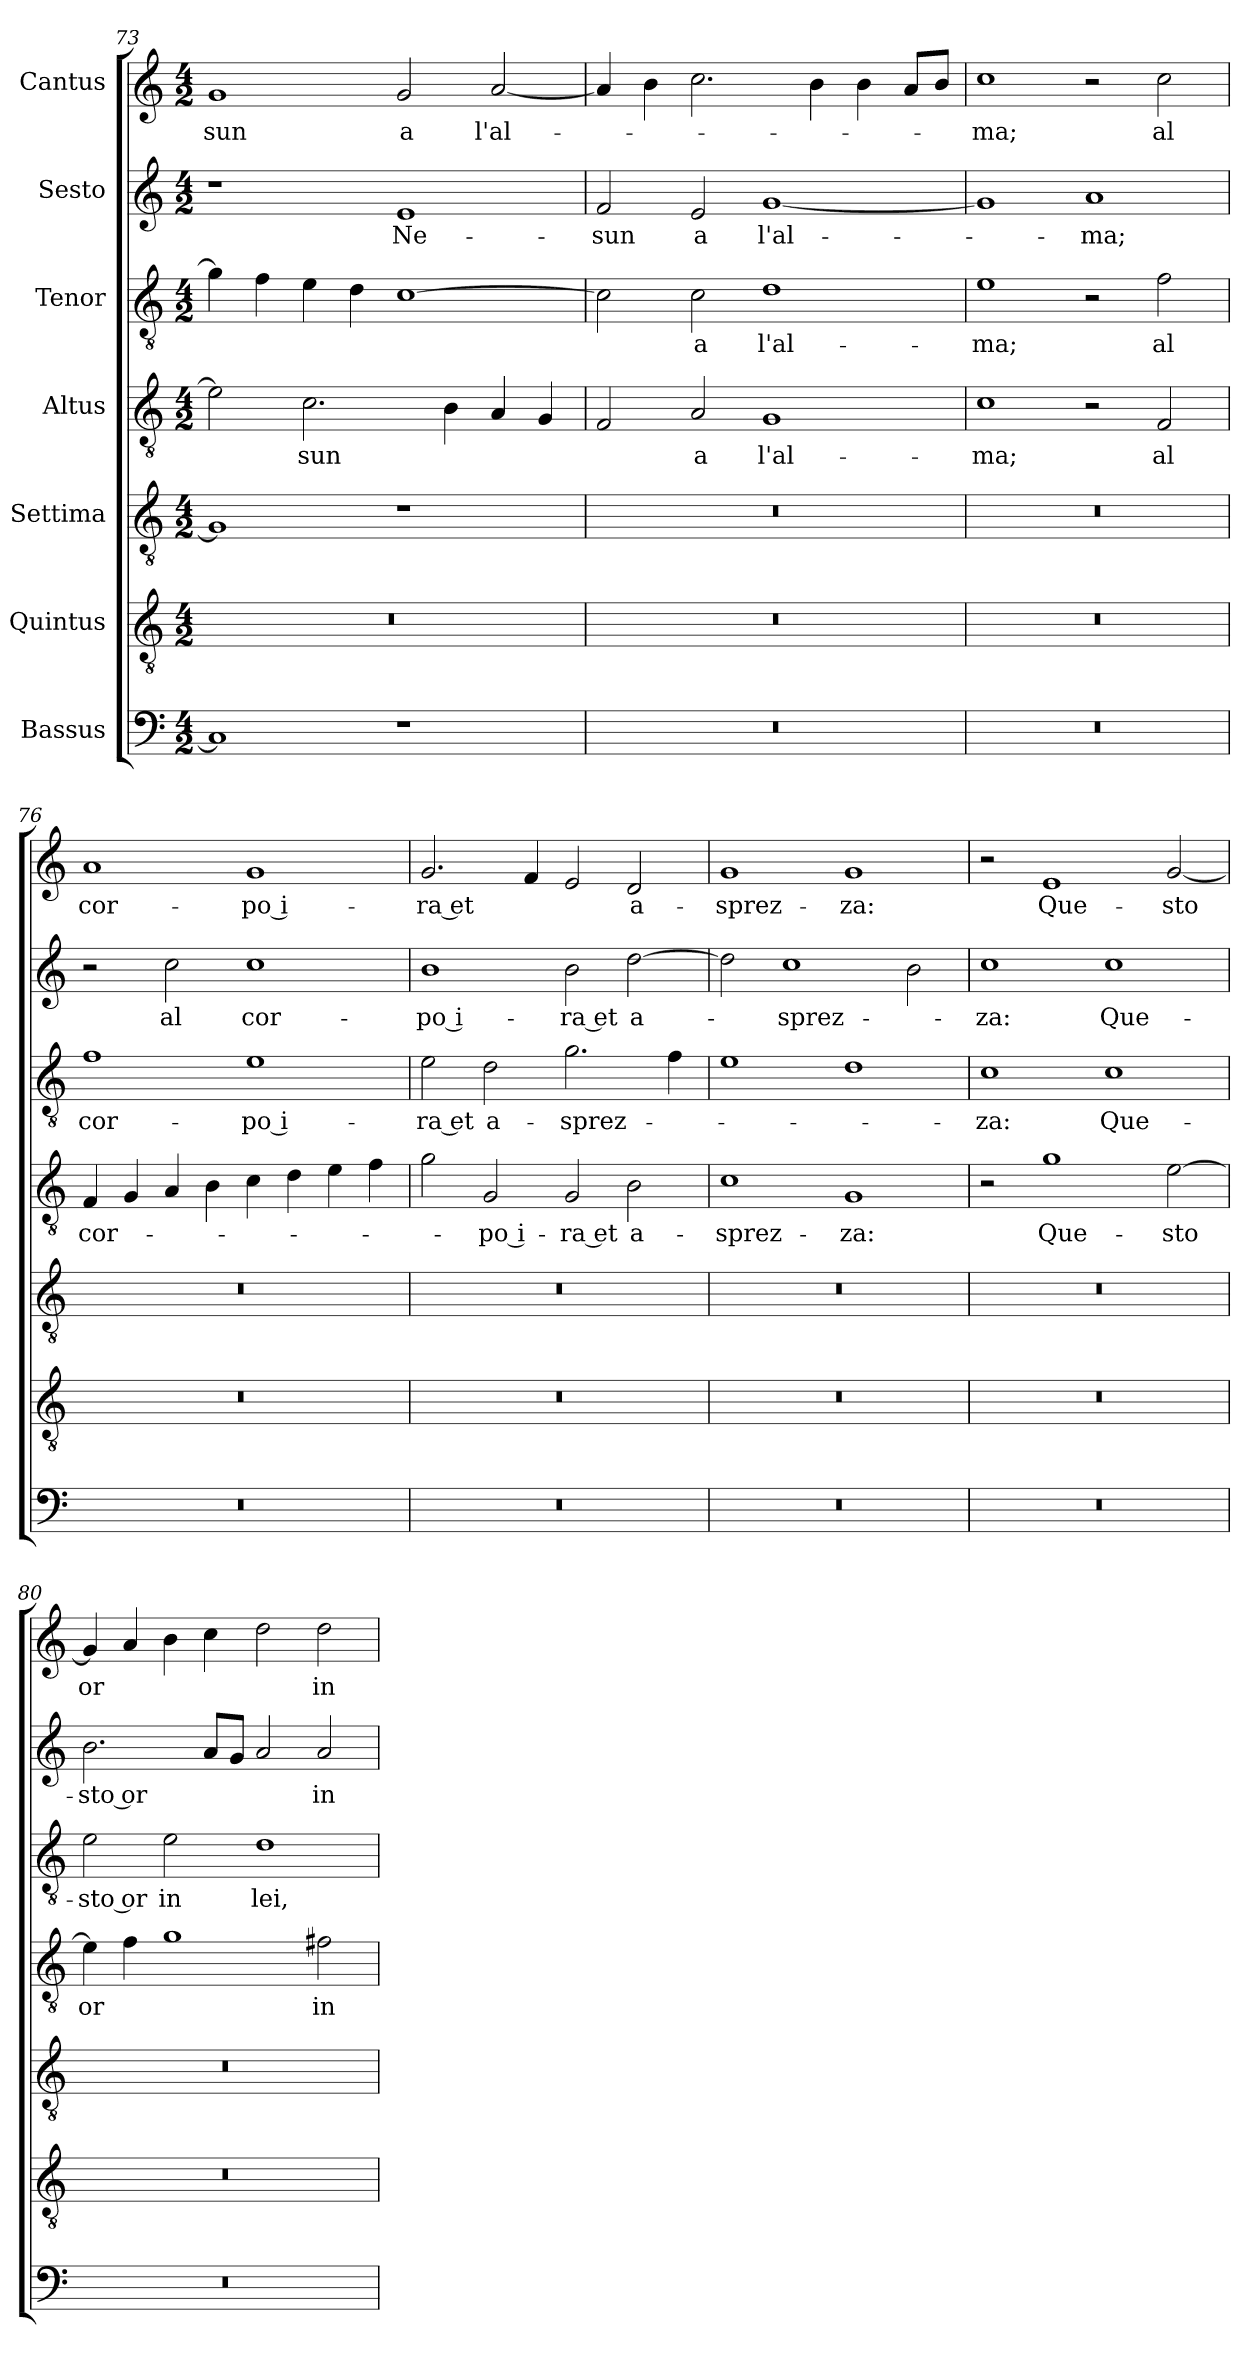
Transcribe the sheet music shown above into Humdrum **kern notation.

**kern	**kern	**kern	**kern	**text	**kern	**text	**kern	**text	**kern	**text
*part7	*part6	*part5	*part4	*part4	*part3	*part3	*part2	*part2	*part1	*part1
*staff7	*staff6	*staff5	*staff4	*staff4	*staff3	*staff3	*staff2	*staff2	*staff1	*staff1
*I"Bassus	*I"Quintus	*I"Settima	*I"Altus	*	*I"Tenor	*	*I"Sesto	*	*I"Cantus	*
*clefF4	*clefGv2	*clefGv2	*clefGv2	*	*clefGv2	*	*clefG2	*	*clefG2	*
*k[]	*k[]	*k[]	*k[]	*	*k[]	*	*k[]	*	*k[]	*
*M4/2	*M4/2	*M4/2	*M4/2	*	*M4/2	*	*M4/2	*	*M4/2	*
=73	=73	=73	=73	=73	=73	=73	=73	=73	=73	=73
!	!	!	!	!	!	!	!	!	!	!LO:LY:b
1C]	0r	1G]	2e\]	.	4g\]	.	1r	.	1g	-sun
.	.	.	.	.	4f\	.	.	.	.	.
!	!	!	!	!LO:LY:b	!	!	!	!	!	!
.	.	.	2.c\	-sun	4e\	.	.	.	.	.
.	.	.	.	.	4d\	.	.	.	.	.
!	!	!	!	!	!	!	!	!LO:LY:b	!	!LO:LY:b
1r	.	1r	.	.	[1c	.	1e	Ne-	2g/	a
.	.	.	4B\	.	.	.	.	.	.	.
!	!	!	!	!	!	!	!	!	!	!LO:LY:b
.	.	.	4A/	.	.	.	.	.	[2a/	l'al-
.	.	.	4G/	.	.	.	.	.	.	.
=74	=74	=74	=74	=74	=74	=74	=74	=74	=74	=74
!	!	!	!	!	!	!	!	!LO:LY:b	!	!
0r	0r	0r	2F/	.	2c\]	.	2f/	-sun	4a/]	.
.	.	.	.	.	.	.	.	.	4b\	.
!	!	!	!	!LO:LY:b	!	!LO:LY:b	!	!LO:LY:b	!	!
.	.	.	2A/	a	2c\	a	2e/	a	2.cc\	.
!	!	!	!	!LO:LY:b	!	!LO:LY:b	!	!LO:LY:b	!	!
.	.	.	1G	l'al-	1d	l'al-	[1g	l'al-	.	.
.	.	.	.	.	.	.	.	.	4b\	.
.	.	.	.	.	.	.	.	.	4b\	.
.	.	.	.	.	.	.	.	.	8a/L	.
.	.	.	.	.	.	.	.	.	8b/J	.
=75	=75	=75	=75	=75	=75	=75	=75	=75	=75	=75
!	!	!	!	!LO:LY:b	!	!LO:LY:b	!	!	!	!LO:LY:b
0r	0r	0r	1c	-ma;	1e	-ma;	1g]	.	1cc	-ma;
!	!	!	!	!	!	!	!	!LO:LY:b	!	!
.	.	.	2r	.	2r	.	1a	-ma;	2r	.
!	!	!	!	!LO:LY:b	!	!LO:LY:b	!	!	!	!LO:LY:b
.	.	.	2F/	al	2f\	al	.	.	2cc\	al
=76	=76	=76	=76	=76	=76	=76	=76	=76	=76	=76
!	!	!	!	!LO:LY:b	!	!LO:LY:b	!	!	!	!LO:LY:b
0r	0r	0r	4F/	cor-	1f	cor-	2r	.	1a	cor-
.	.	.	4G/	.	.	.	.	.	.	.
!	!	!	!	!	!	!	!	!LO:LY:b	!	!
.	.	.	4A/	.	.	.	2cc\	al	.	.
.	.	.	4B\	.	.	.	.	.	.	.
!	!	!	!	!	!	!LO:LY:b	!	!LO:LY:b	!	!LO:LY:b
.	.	.	4c\	.	1e	-po i-	1cc	cor-	1g	-po i-
.	.	.	4d\	.	.	.	.	.	.	.
.	.	.	4e\	.	.	.	.	.	.	.
.	.	.	4f\	.	.	.	.	.	.	.
!!LO:LB:g=z
=77	=77	=77	=77	=77	=77	=77	=77	=77	=77	=77
!	!	!	!	!	!	!LO:LY:b	!	!LO:LY:b	!	!LO:LY:b
0r	0r	0r	2g\	.	2e\	-ra et	1b	-po i-	2.g/	-ra et
!	!	!	!	!LO:LY:b	!	!LO:LY:b	!	!	!	!
.	.	.	2G/	-po i-	2d\	a-	.	.	.	.
.	.	.	.	.	.	.	.	.	4f/	.
!	!	!	!	!LO:LY:b	!	!LO:LY:b	!	!LO:LY:b	!	!
.	.	.	2G/	-ra et	2.g\	-sprez-	2b\	-ra et	2e/	.
!	!	!	!	!LO:LY:b	!	!	!	!LO:LY:b	!	!LO:LY:b
.	.	.	2B\	a-	.	.	[2dd\	a-	2d/	a-
.	.	.	.	.	4f\	.	.	.	.	.
=78	=78	=78	=78	=78	=78	=78	=78	=78	=78	=78
!	!	!	!	!LO:LY:b	!	!	!	!	!	!LO:LY:b
0r	0r	0r	1c	-sprez-	1e	.	2dd\]	.	1g	-sprez-
!	!	!	!	!	!	!	!	!LO:LY:b	!	!
.	.	.	.	.	.	.	1cc	-sprez-	.	.
!	!	!	!	!LO:LY:b	!	!	!	!	!	!LO:LY:b
.	.	.	1G	-za:	1d	.	.	.	1g	-za:
.	.	.	.	.	.	.	2b\	.	.	.
=79	=79	=79	=79	=79	=79	=79	=79	=79	=79	=79
!	!	!	!	!	!	!LO:LY:b	!	!LO:LY:b	!	!
0r	0r	0r	2r	.	1c	-za:	1cc	-za:	2r	.
!	!	!	!	!LO:LY:b	!	!	!	!	!	!LO:LY:b
.	.	.	1g	Que-	.	.	.	.	1e	Que-
!	!	!	!	!	!	!LO:LY:b	!	!LO:LY:b	!	!
.	.	.	.	.	1c	Que-	1cc	Que-	.	.
!	!	!	!	!LO:LY:b	!	!	!	!	!	!LO:LY:b
.	.	.	[2e\	-sto	.	.	.	.	[2g/	-sto
=80	=80	=80	=80	=80	=80	=80	=80	=80	=80	=80
!	!	!	!	!LO:LY:b	!	!LO:LY:b	!	!LO:LY:b	!	!LO:LY:b
0r	0r	0r	4e\]	or	2e\	-sto or	2.b\	-sto or	4g/]	or
.	.	.	4f\	.	.	.	.	.	4a/	.
!	!	!	!	!	!	!LO:LY:b	!	!	!	!
.	.	.	1g	.	2e\	in	.	.	4b\	.
.	.	.	.	.	.	.	8a/L	.	4cc\	.
.	.	.	.	.	.	.	8g/J	.	.	.
!	!	!	!	!	!	!LO:LY:b	!	!	!	!
.	.	.	.	.	1d	lei,	2a/	.	2dd\	.
!	!	!	!	!LO:LY:b	!	!	!	!LO:LY:b	!	!LO:LY:b
.	.	.	2f#X\	in	.	.	2a/	in	2dd\	in
=	=	=	=	=	=	=	=	=	=	=
*-	*-	*-	*-	*-	*-	*-	*-	*-	*-	*-
